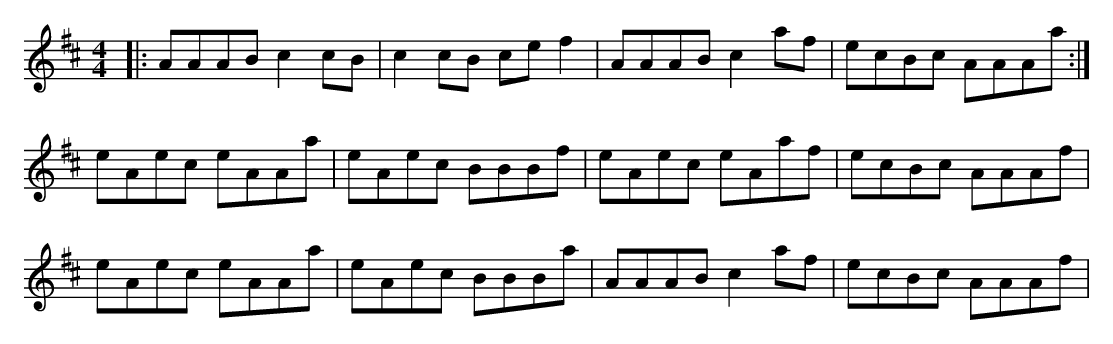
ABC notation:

X:1
M:4/4
K:Amix
|:AAAB c2 cB|c2 cB ce f2|AAAB c2 af|ecBc AAAa:|
eAec eAAa|eAec BBBf|eAec eAaf|ecBc AAAf|
eAec eAAa|eAec BBBa|AAAB c2 af|ecBc AAAf|
